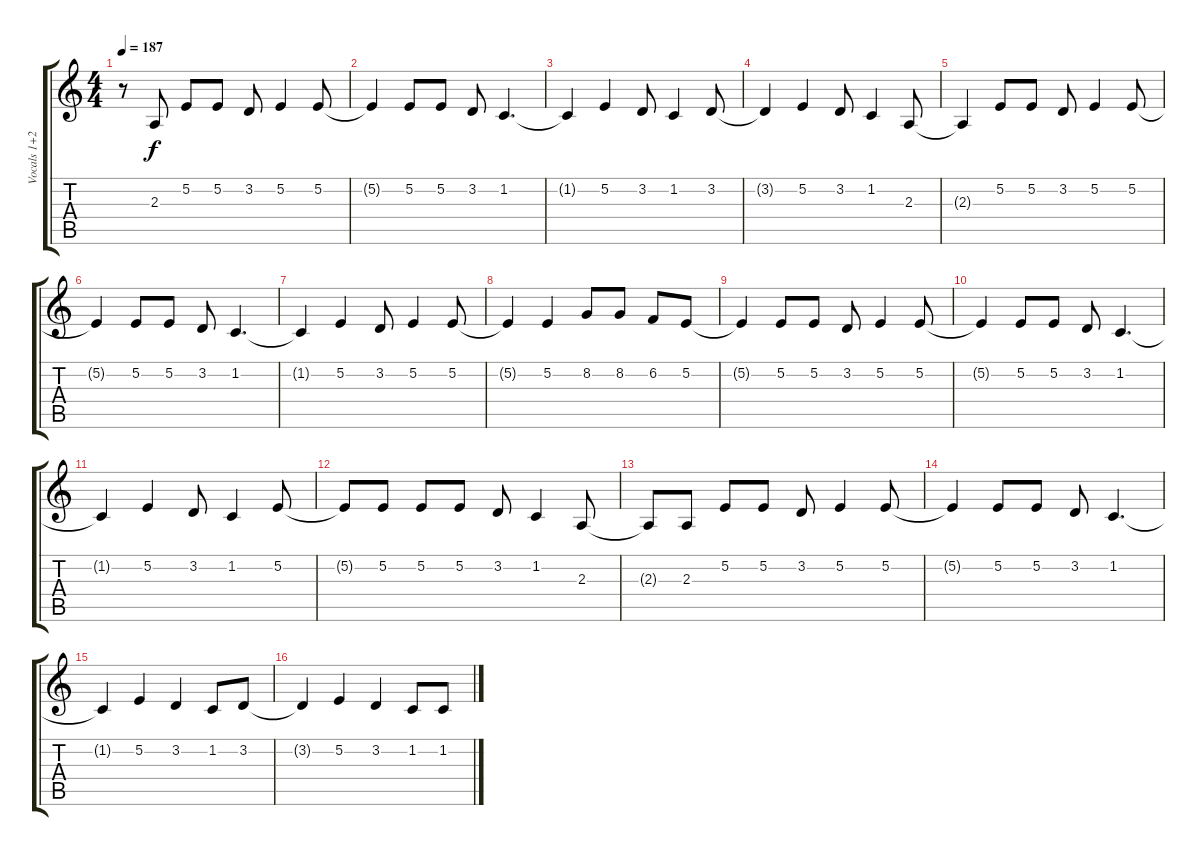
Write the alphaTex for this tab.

\track ("Vocals 1+2" "Vocals 1+2") {instrument electricgrandpiano}
\staff {score tabs}
\tuning (E4 B3 G3 D3 A2 E2) {hide}
\ts (4 4)
\tempo 187
\clef g2
\ks c
r.8{dy f} 2.3.8 5.2.8 5.2.8 3.2.8 5.2.4 5.2.8 |
5.2{t}.4 5.2.8 5.2.8 3.2.8 1.2.4{d} |
1.2{t}.4 5.2.4 3.2.8 1.2.4 3.2.8 |
3.2{t}.4 5.2.4 3.2.8 1.2.4 2.3.8 |
2.3{t}.4 5.2.8 5.2.8 3.2.8 5.2.4 5.2.8 |
5.2{t}.4 5.2.8 5.2.8 3.2.8 1.2.4{d} |
1.2{t}.4 5.2.4 3.2.8 5.2.4 5.2.8 |
5.2{t}.4 5.2.4 8.2.8 8.2.8 6.2.8 5.2.8 |
5.2{t}.4 5.2.8 5.2.8 3.2.8 5.2.4 5.2.8 |
5.2{t}.4 5.2.8 5.2.8 3.2.8 1.2.4{d} |
1.2{t}.4 5.2.4 3.2.8 1.2.4 5.2.8 |
5.2{t}.8 5.2.8 5.2.8 5.2.8 3.2.8 1.2.4 2.3.8 |
2.3{t}.8 2.3.8 5.2.8 5.2.8 3.2.8 5.2.4 5.2.8 |
5.2{t}.4 5.2.8 5.2.8 3.2.8 1.2.4{d} |
1.2{t}.4 5.2.4 3.2.4 1.2.8 3.2.8 |
3.2{t}.4 5.2.4 3.2.4 1.2.8 1.2.8
